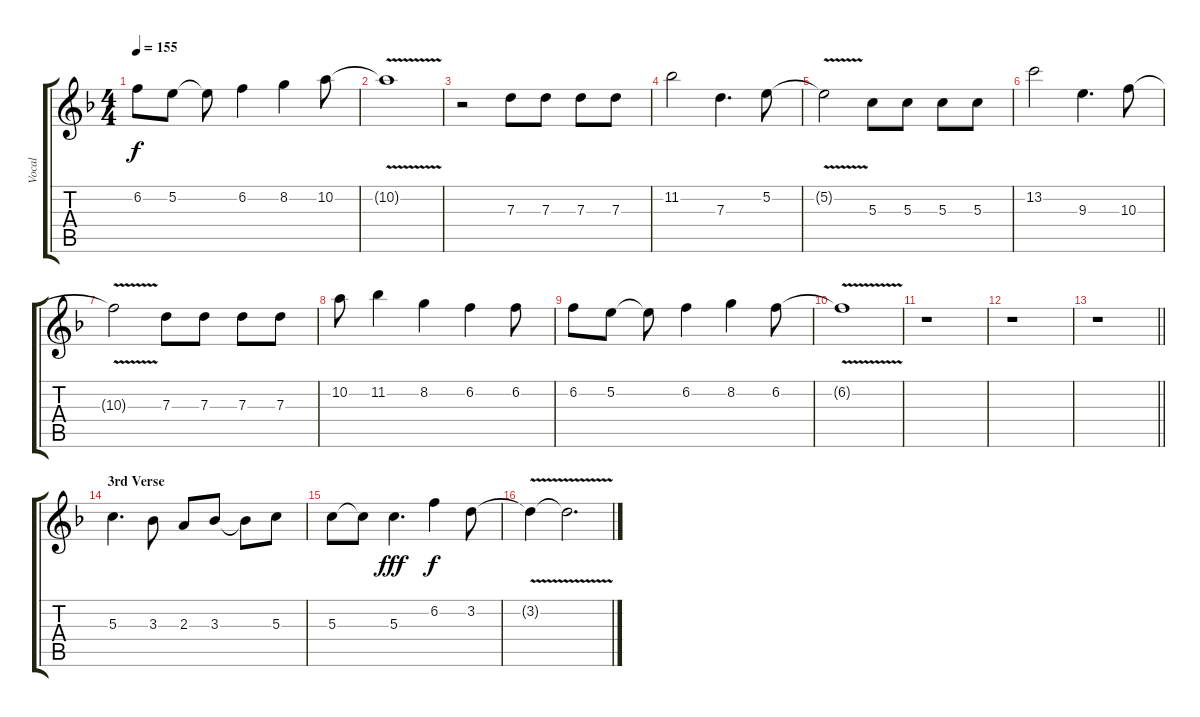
\track ("Vocal" "Vocal") {instrument distortionguitar}
\staff {score tabs}
\tuning (E4 B3 G3 D3 A2 E2) {hide}
\ts (4 4)
\tempo 155
\clef g2
\ks f
6.2.8{dy f} 5.2.8 5.2{t}.8 6.2.4 8.2.4 10.2.8 |
10.2{v t}.1 |
r.2 7.3.8 7.3.8 7.3.8 7.3.8 |
11.2.2 7.3.4{d} 5.2.8 |
5.2{v t}.2 5.3.8 5.3.8 5.3.8 5.3.8 |
13.2.2 9.3.4{d} 10.3.8 |
10.3{v t}.2 7.3.8 7.3.8 7.3.8 7.3.8 |
10.2.8 11.2.4 8.2.4 6.2.4 6.2.8 |
6.2.8 5.2.8 5.2{t}.8 6.2.4 8.2.4 6.2.8 |
6.2{v t}.1 |
r.1 |
r.1 |
\barLineRight lightlight
r.1 |
\section ("" "3rd Verse")
5.3.4{d} 3.3.8 2.3.8 3.3.8 3.3{t}.8 5.3.8 |
5.3.8 5.3{t}.8 5.3.4{d dy fff} 6.2.4{dy f} 3.2.8 |
3.2{v t}.4 3.2{t}.2{d}
